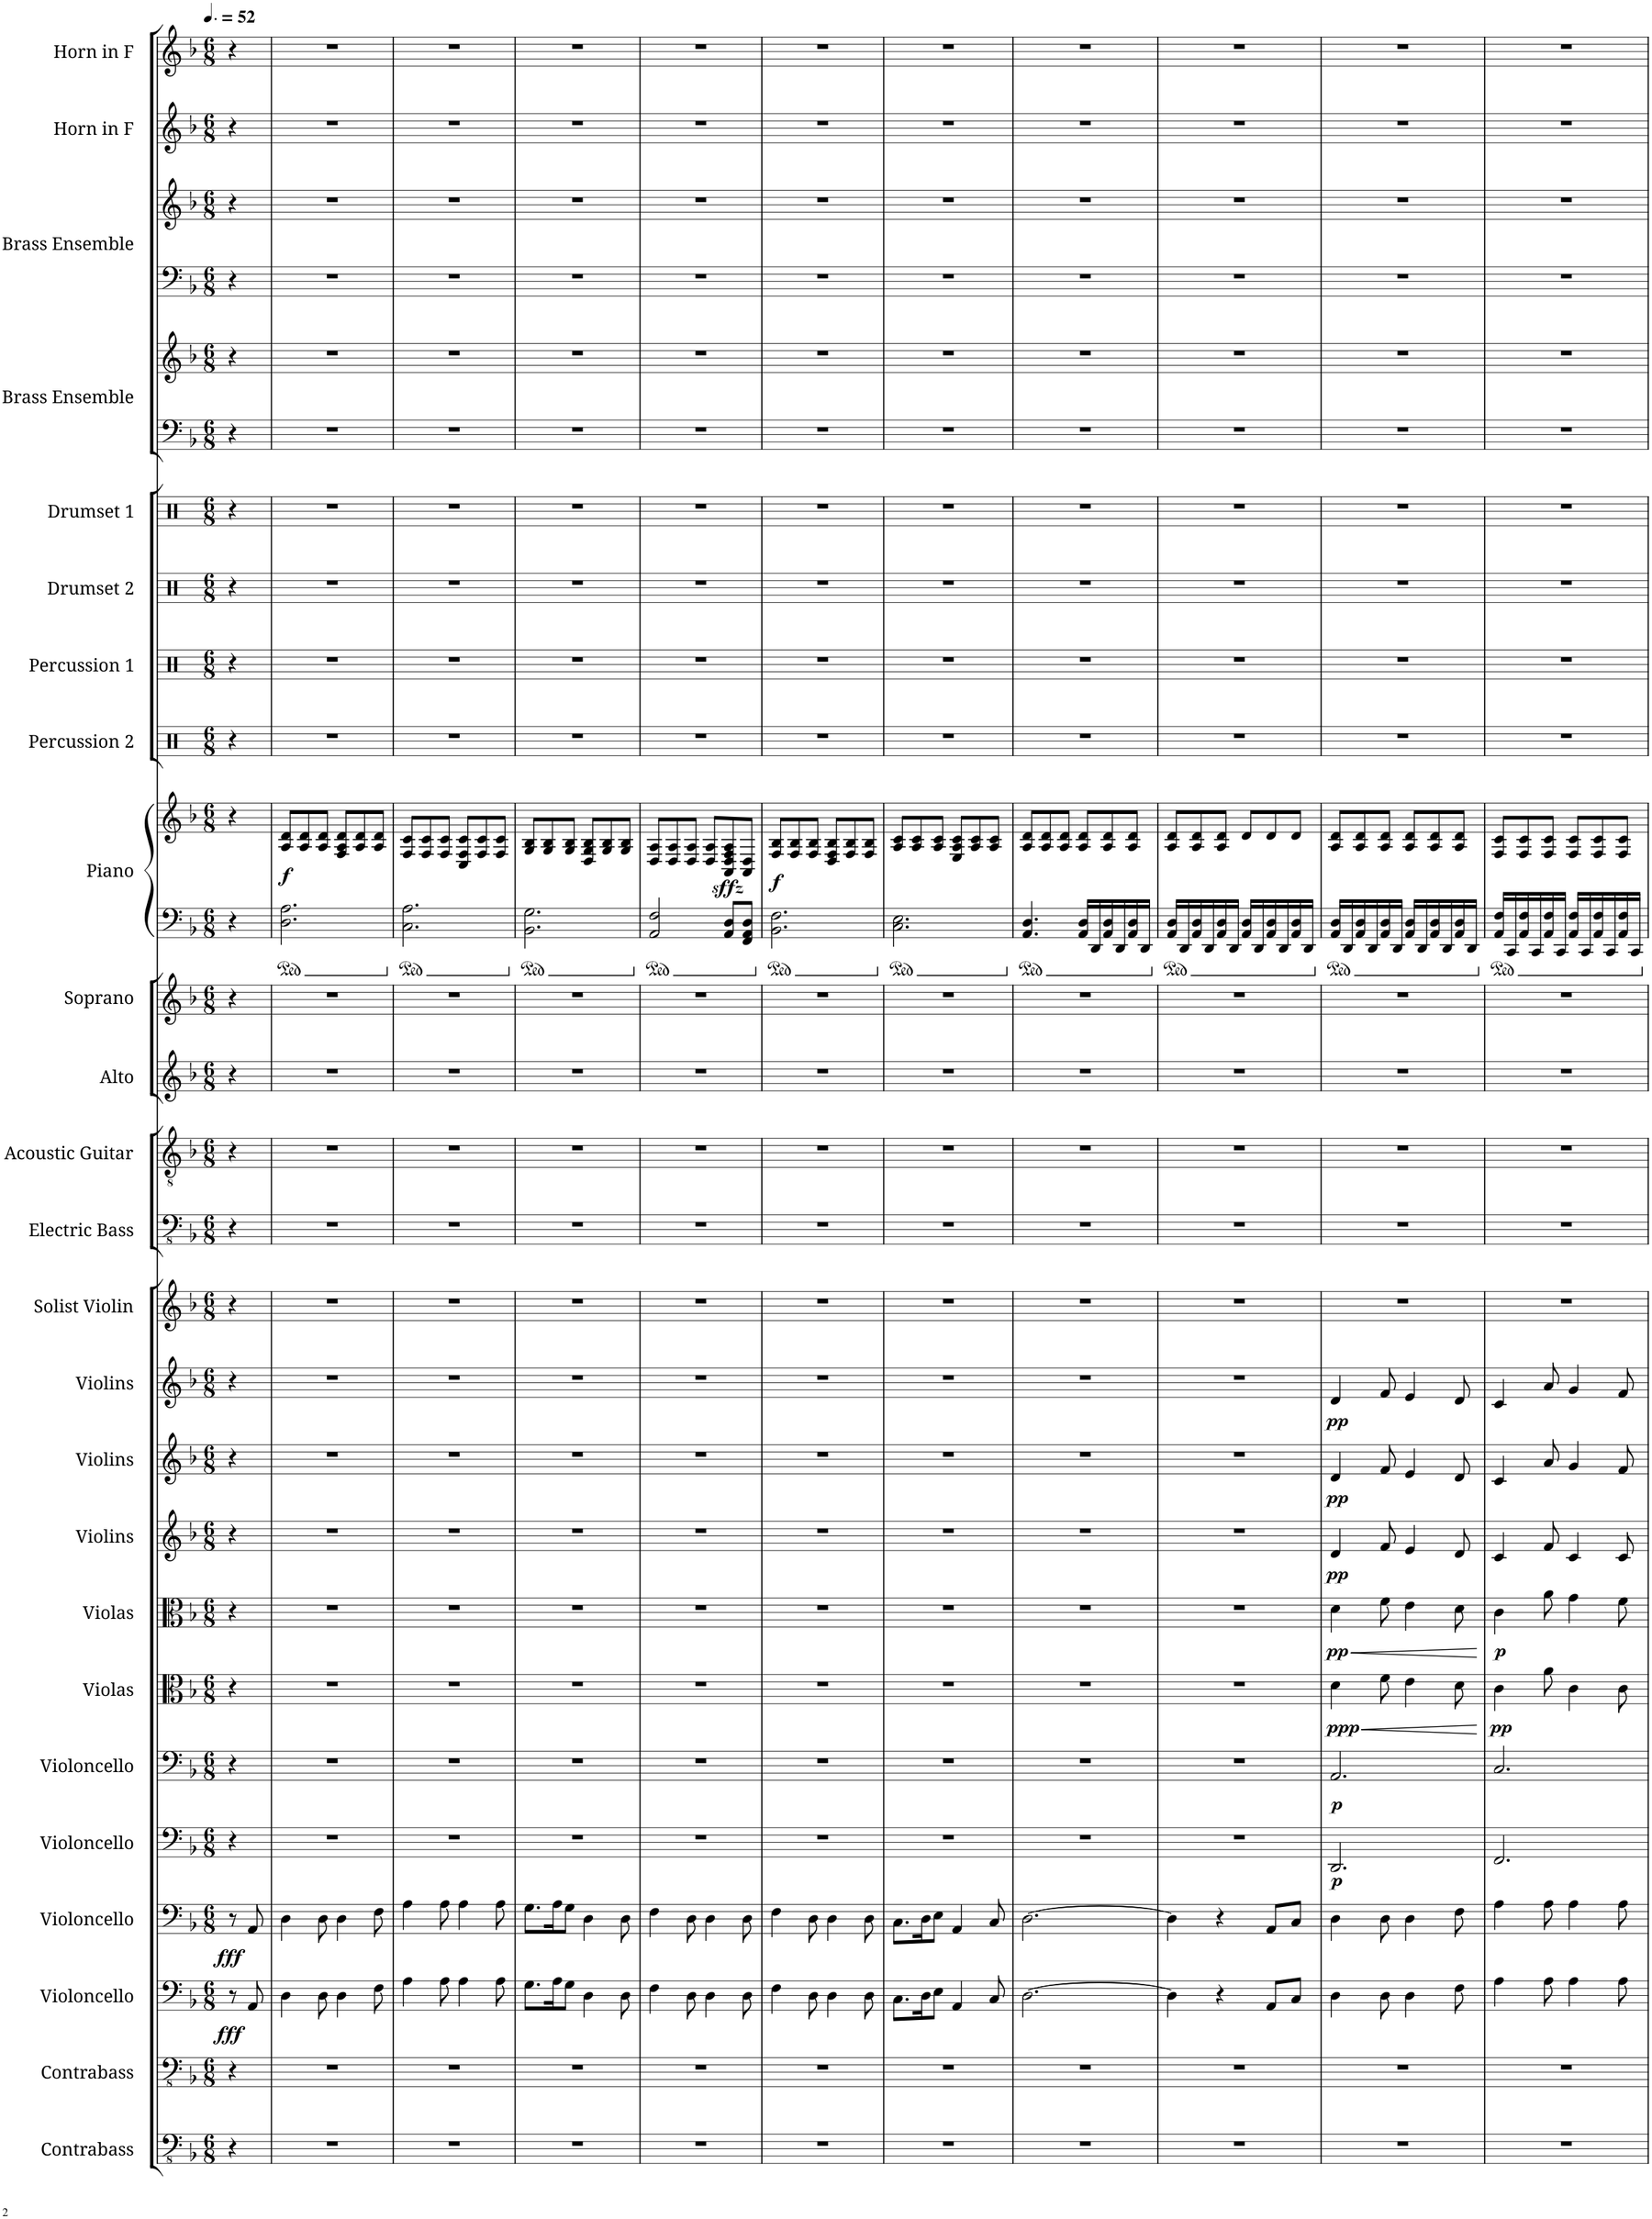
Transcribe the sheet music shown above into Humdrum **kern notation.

**kern	**kern	**kern	**dynam	**kern	**dynam	**kern	**dynam	**kern	**dynam	**kern	**dynam	**kern	**dynam	**kern	**dynam	**kern	**dynam	**kern	**dynam	**kern	**kern	**kern	**kern	**kern	**kern	**kern	**dynam	**kern	**kern	**kern	**kern	**kern	**kern	**kern	**kern	**kern	**kern
*part25	*part24	*part23	*part23	*part22	*part22	*part21	*part21	*part20	*part20	*part19	*part19	*part18	*part18	*part17	*part17	*part16	*part16	*part15	*part15	*part14	*part13	*part12	*part11	*part10	*part9	*part9	*part9	*part8	*part7	*part6	*part5	*part4	*part4	*part3	*part3	*part2	*part1
*staff28	*staff27	*staff26	*staff26	*staff25	*staff25	*staff24	*staff24	*staff23	*staff23	*staff22	*staff22	*staff21	*staff21	*staff20	*staff20	*staff19	*staff19	*staff18	*staff18	*staff17	*staff16	*staff15	*staff14	*staff13	*staff12	*staff11	*staff11/12	*staff10	*staff9	*staff8	*staff7	*staff6	*staff5	*staff4	*staff3	*staff2	*staff1
*I"Contrabass	*I"Contrabass	*I"Violoncello	*	*I"Violoncello	*	*I"Violoncello	*	*I"Violoncello	*	*I"Violas	*	*I"Violas	*	*I"Violins	*	*I"Violins	*	*I"Violins	*	*I"Solist Violin	*I"Electric Bass	*I"Acoustic Guitar	*I"Alto	*I"Soprano	*I"Piano	*	*	*I"Percussion 2	*I"Percussion 1	*I"Drumset 2	*I"Drumset 1	*I"Brass Ensemble	*	*I"Brass Ensemble	*	*I"Horn in F	*I"Horn in F
*I'Cb.	*I'Cb.	*I'Vc.	*	*I'Vc.	*	*I'Vc.	*	*I'Vc.	*	*I'Vlas.	*	*I'Vlas.	*	*I'Vlns.	*	*I'Vlns.	*	*I'Vlns.	*	*I'Sol. Vln.	*I'El. B.	*I'Guit.	*I'A.	*I'S.	*I'Pno.	*	*	*I'Pcs. 2	*I'Pcs. 1	*I'Drs. 2	*I'Drs. 1	*I'Br. Ens.	*	*I'Br. Ens.	*	*	*
*clefFv4	*clefFv4	*clefF4	*	*clefF4	*	*clefF4	*	*clefF4	*	*clefC3	*	*clefC3	*	*clefG2	*	*clefG2	*	*clefG2	*	*clefG2	*clefFv4	*clefGv2	*clefG2	*clefG2	*clefF4	*clefG2	*	*clefX	*clefX	*clefX	*clefX	*clefF4	*clefG2	*clefF4	*clefG2	*clefG2	*clefG2
*ITrd7c12	*ITrd7c12	*	*	*	*	*	*	*	*	*	*	*	*	*	*	*	*	*	*	*	*	*	*	*	*	*	*	*	*	*	*	*	*	*	*	*ITrd4c7	*ITrd4c7
*k[b-]	*k[b-]	*k[b-]	*	*k[b-]	*	*k[b-]	*	*k[b-]	*	*k[b-]	*	*k[b-]	*	*k[b-]	*	*k[b-]	*	*k[b-]	*	*k[b-]	*k[b-]	*k[b-]	*k[b-]	*k[b-]	*k[b-]	*k[b-]	*	*k[]	*k[]	*k[]	*k[]	*k[b-]	*k[b-]	*k[b-]	*k[b-]	*k[b-]	*k[b-]
*M6/8	*M6/8	*M6/8	*	*M6/8	*	*M6/8	*	*M6/8	*	*M6/8	*	*M6/8	*	*M6/8	*	*M6/8	*	*M6/8	*	*M6/8	*M6/8	*M6/8	*M6/8	*M6/8	*M6/8	*M6/8	*	*M6/8	*M6/8	*M6/8	*M6/8	*M6/8	*M6/8	*M6/8	*M6/8	*M6/8	*M6/8
*MM78	*MM78	*MM78	*	*MM78	*	*MM78	*	*MM78	*	*MM78	*	*MM78	*	*MM78	*	*MM78	*	*MM78	*	*MM78	*MM78	*MM78	*MM78	*MM78	*MM78	*MM78	*	*MM78	*MM78	*MM78	*MM78	*MM78	*MM78	*MM78	*MM78	*MM78	*MM78
=1	=1	=1	=1	=1	=1	=1	=1	=1	=1	=1	=1	=1	=1	=1	=1	=1	=1	=1	=1	=1	=1	=1	=1	=1	=1	=1	=1	=1	=1	=1	=1	=1	=1	=1	=1	=1	=1
!	!	!	!LO:DY:b	!	!LO:DY:b	!	!	!	!	!	!	!	!	!	!	!	!	!	!	!	!	!	!	!	!	!	!	!	!	!	!	!	!	!	!	!	!
4r	4r	8r	fff	8r	fff	4r	.	4r	.	4r	.	4r	.	4r	.	4r	.	4r	.	4r	4r	4r	4r	4r	4r	4r	.	4r	4r	4r	4r	4r	4r	4r	4r	4r	4r
.	.	8AA/	.	8AA/	.	.	.	.	.	.	.	.	.	.	.	.	.	.	.	.	.	.	.	.	.	.	.	.	.	.	.	.	.	.	.	.	.
=2	=2	=2	=2	=2	=2	=2	=2	=2	=2	=2	=2	=2	=2	=2	=2	=2	=2	=2	=2	=2	=2	=2	=2	=2	=2	=2	=2	=2	=2	=2	=2	=2	=2	=2	=2	=2	=2
!	!	!	!	!	!	!	!	!	!	!	!	!	!	!	!	!	!	!	!	!	!	!	!	!	!	!	!LO:DY:b	!	!	!	!	!	!	!	!	!	!
2.r	2.r	4D\	.	4D\	.	2.r	.	2.r	.	2.r	.	2.r	.	2.r	.	2.r	.	2.r	.	2.r	2.r	2.r	2.r	2.r	2.D\ 2.A\	8A/ 8d/L	f	2.r	2.r	2.r	2.r	2.r	2.r	2.r	2.r	2.r	2.r
.	.	.	.	.	.	.	.	.	.	.	.	.	.	.	.	.	.	.	.	.	.	.	.	.	.	8A/ 8d/	.	.	.	.	.	.	.	.	.	.	.
.	.	8D\	.	8D\	.	.	.	.	.	.	.	.	.	.	.	.	.	.	.	.	.	.	.	.	.	8A/ 8d/J	.	.	.	.	.	.	.	.	.	.	.
.	.	4D\	.	4D\	.	.	.	.	.	.	.	.	.	.	.	.	.	.	.	.	.	.	.	.	.	8F/ 8A/ 8d/L	.	.	.	.	.	.	.	.	.	.	.
.	.	.	.	.	.	.	.	.	.	.	.	.	.	.	.	.	.	.	.	.	.	.	.	.	.	8A/ 8d/	.	.	.	.	.	.	.	.	.	.	.
.	.	8F\	.	8F\	.	.	.	.	.	.	.	.	.	.	.	.	.	.	.	.	.	.	.	.	.	8A/ 8d/J	.	.	.	.	.	.	.	.	.	.	.
=3	=3	=3	=3	=3	=3	=3	=3	=3	=3	=3	=3	=3	=3	=3	=3	=3	=3	=3	=3	=3	=3	=3	=3	=3	=3	=3	=3	=3	=3	=3	=3	=3	=3	=3	=3	=3	=3
2.r	2.r	4A\	.	4A\	.	2.r	.	2.r	.	2.r	.	2.r	.	2.r	.	2.r	.	2.r	.	2.r	2.r	2.r	2.r	2.r	2.C\ 2.A\	8F/ 8c/L	.	2.r	2.r	2.r	2.r	2.r	2.r	2.r	2.r	2.r	2.r
.	.	.	.	.	.	.	.	.	.	.	.	.	.	.	.	.	.	.	.	.	.	.	.	.	.	8F/ 8c/	.	.	.	.	.	.	.	.	.	.	.
.	.	8A\	.	8A\	.	.	.	.	.	.	.	.	.	.	.	.	.	.	.	.	.	.	.	.	.	8F/ 8c/J	.	.	.	.	.	.	.	.	.	.	.
.	.	4A\	.	4A\	.	.	.	.	.	.	.	.	.	.	.	.	.	.	.	.	.	.	.	.	.	8C/ 8F/ 8c/L	.	.	.	.	.	.	.	.	.	.	.
.	.	.	.	.	.	.	.	.	.	.	.	.	.	.	.	.	.	.	.	.	.	.	.	.	.	8F/ 8c/	.	.	.	.	.	.	.	.	.	.	.
.	.	8A\	.	8A\	.	.	.	.	.	.	.	.	.	.	.	.	.	.	.	.	.	.	.	.	.	8F/ 8c/J	.	.	.	.	.	.	.	.	.	.	.
=4	=4	=4	=4	=4	=4	=4	=4	=4	=4	=4	=4	=4	=4	=4	=4	=4	=4	=4	=4	=4	=4	=4	=4	=4	=4	=4	=4	=4	=4	=4	=4	=4	=4	=4	=4	=4	=4
2.r	2.r	8.G\L	.	8.G\L	.	2.r	.	2.r	.	2.r	.	2.r	.	2.r	.	2.r	.	2.r	.	2.r	2.r	2.r	2.r	2.r	2.BB-\ 2.G\	8G/ 8B-/L	.	2.r	2.r	2.r	2.r	2.r	2.r	2.r	2.r	2.r	2.r
.	.	.	.	.	.	.	.	.	.	.	.	.	.	.	.	.	.	.	.	.	.	.	.	.	.	8G/ 8B-/	.	.	.	.	.	.	.	.	.	.	.
.	.	16A\K	.	16A\K	.	.	.	.	.	.	.	.	.	.	.	.	.	.	.	.	.	.	.	.	.	.	.	.	.	.	.	.	.	.	.	.	.
.	.	8G\J	.	8G\J	.	.	.	.	.	.	.	.	.	.	.	.	.	.	.	.	.	.	.	.	.	8G/ 8B-/J	.	.	.	.	.	.	.	.	.	.	.
.	.	4D\	.	4D\	.	.	.	.	.	.	.	.	.	.	.	.	.	.	.	.	.	.	.	.	.	8D/ 8G/ 8B-/L	.	.	.	.	.	.	.	.	.	.	.
.	.	.	.	.	.	.	.	.	.	.	.	.	.	.	.	.	.	.	.	.	.	.	.	.	.	8G/ 8B-/	.	.	.	.	.	.	.	.	.	.	.
.	.	8D\	.	8D\	.	.	.	.	.	.	.	.	.	.	.	.	.	.	.	.	.	.	.	.	.	8G/ 8B-/J	.	.	.	.	.	.	.	.	.	.	.
=5	=5	=5	=5	=5	=5	=5	=5	=5	=5	=5	=5	=5	=5	=5	=5	=5	=5	=5	=5	=5	=5	=5	=5	=5	=5	=5	=5	=5	=5	=5	=5	=5	=5	=5	=5	=5	=5
2.r	2.r	4F\	.	4F\	.	2.r	.	2.r	.	2.r	.	2.r	.	2.r	.	2.r	.	2.r	.	2.r	2.r	2.r	2.r	2.r	2AA/ 2F/	8D/ 8A/L	.	2.r	2.r	2.r	2.r	2.r	2.r	2.r	2.r	2.r	2.r
.	.	.	.	.	.	.	.	.	.	.	.	.	.	.	.	.	.	.	.	.	.	.	.	.	.	8D/ 8A/	.	.	.	.	.	.	.	.	.	.	.
.	.	8D\	.	8D\	.	.	.	.	.	.	.	.	.	.	.	.	.	.	.	.	.	.	.	.	.	8D/ 8A/J	.	.	.	.	.	.	.	.	.	.	.
.	.	4D\	.	4D\	.	.	.	.	.	.	.	.	.	.	.	.	.	.	.	.	.	.	.	.	.	8D/ 8A/L	.	.	.	.	.	.	.	.	.	.	.
!	!	!	!	!	!	!	!	!	!	!	!	!	!	!	!	!	!	!	!	!	!	!	!	!	!	!	!LO:DY:b	!	!	!	!	!	!	!	!	!	!
.	.	.	.	.	.	.	.	.	.	.	.	.	.	.	.	.	.	.	.	.	.	.	.	.	8AA/ 8D/L	8AA/ 8D/ 8F/ 8A/	sffz	.	.	.	.	.	.	.	.	.	.
.	.	8D\	.	8D\	.	.	.	.	.	.	.	.	.	.	.	.	.	.	.	.	.	.	.	.	8FF/ 8AA/ 8D/J	8AA/ 8D/J	.	.	.	.	.	.	.	.	.	.	.
=6	=6	=6	=6	=6	=6	=6	=6	=6	=6	=6	=6	=6	=6	=6	=6	=6	=6	=6	=6	=6	=6	=6	=6	=6	=6	=6	=6	=6	=6	=6	=6	=6	=6	=6	=6	=6	=6
!	!	!	!	!	!	!	!	!	!	!	!	!	!	!	!	!	!	!	!	!	!	!	!	!	!	!	!LO:DY:b	!	!	!	!	!	!	!	!	!	!
2.r	2.r	4F\	.	4F\	.	2.r	.	2.r	.	2.r	.	2.r	.	2.r	.	2.r	.	2.r	.	2.r	2.r	2.r	2.r	2.r	2.BB-\ 2.F\	8F/ 8B-/L	f	2.r	2.r	2.r	2.r	2.r	2.r	2.r	2.r	2.r	2.r
.	.	.	.	.	.	.	.	.	.	.	.	.	.	.	.	.	.	.	.	.	.	.	.	.	.	8F/ 8B-/	.	.	.	.	.	.	.	.	.	.	.
.	.	8D\	.	8D\	.	.	.	.	.	.	.	.	.	.	.	.	.	.	.	.	.	.	.	.	.	8F/ 8B-/J	.	.	.	.	.	.	.	.	.	.	.
.	.	4D\	.	4D\	.	.	.	.	.	.	.	.	.	.	.	.	.	.	.	.	.	.	.	.	.	8D/ 8F/ 8B-/L	.	.	.	.	.	.	.	.	.	.	.
.	.	.	.	.	.	.	.	.	.	.	.	.	.	.	.	.	.	.	.	.	.	.	.	.	.	8F/ 8B-/	.	.	.	.	.	.	.	.	.	.	.
.	.	8D\	.	8D\	.	.	.	.	.	.	.	.	.	.	.	.	.	.	.	.	.	.	.	.	.	8F/ 8B-/J	.	.	.	.	.	.	.	.	.	.	.
=7	=7	=7	=7	=7	=7	=7	=7	=7	=7	=7	=7	=7	=7	=7	=7	=7	=7	=7	=7	=7	=7	=7	=7	=7	=7	=7	=7	=7	=7	=7	=7	=7	=7	=7	=7	=7	=7
2.r	2.r	8.C\L	.	8.C\L	.	2.r	.	2.r	.	2.r	.	2.r	.	2.r	.	2.r	.	2.r	.	2.r	2.r	2.r	2.r	2.r	2.C\ 2.E\	8A/ 8c/L	.	2.r	2.r	2.r	2.r	2.r	2.r	2.r	2.r	2.r	2.r
.	.	.	.	.	.	.	.	.	.	.	.	.	.	.	.	.	.	.	.	.	.	.	.	.	.	8A/ 8c/	.	.	.	.	.	.	.	.	.	.	.
.	.	16D\K	.	16D\K	.	.	.	.	.	.	.	.	.	.	.	.	.	.	.	.	.	.	.	.	.	.	.	.	.	.	.	.	.	.	.	.	.
.	.	8E\J	.	8E\J	.	.	.	.	.	.	.	.	.	.	.	.	.	.	.	.	.	.	.	.	.	8A/ 8c/J	.	.	.	.	.	.	.	.	.	.	.
.	.	4AA/	.	4AA/	.	.	.	.	.	.	.	.	.	.	.	.	.	.	.	.	.	.	.	.	.	8E/ 8A/ 8c/L	.	.	.	.	.	.	.	.	.	.	.
.	.	.	.	.	.	.	.	.	.	.	.	.	.	.	.	.	.	.	.	.	.	.	.	.	.	8A/ 8c/	.	.	.	.	.	.	.	.	.	.	.
.	.	8C/	.	8C/	.	.	.	.	.	.	.	.	.	.	.	.	.	.	.	.	.	.	.	.	.	8A/ 8c/J	.	.	.	.	.	.	.	.	.	.	.
=8	=8	=8	=8	=8	=8	=8	=8	=8	=8	=8	=8	=8	=8	=8	=8	=8	=8	=8	=8	=8	=8	=8	=8	=8	=8	=8	=8	=8	=8	=8	=8	=8	=8	=8	=8	=8	=8
2.r	2.r	[2.D\	.	[2.D\	.	2.r	.	2.r	.	2.r	.	2.r	.	2.r	.	2.r	.	2.r	.	2.r	2.r	2.r	2.r	2.r	4.AA/ 4.D/	8A/ 8d/L	.	2.r	2.r	2.r	2.r	2.r	2.r	2.r	2.r	2.r	2.r
.	.	.	.	.	.	.	.	.	.	.	.	.	.	.	.	.	.	.	.	.	.	.	.	.	.	8A/ 8d/	.	.	.	.	.	.	.	.	.	.	.
.	.	.	.	.	.	.	.	.	.	.	.	.	.	.	.	.	.	.	.	.	.	.	.	.	.	8A/ 8d/J	.	.	.	.	.	.	.	.	.	.	.
.	.	.	.	.	.	.	.	.	.	.	.	.	.	.	.	.	.	.	.	.	.	.	.	.	16AA/ 16D/LL	8A/ 8d/L	.	.	.	.	.	.	.	.	.	.	.
.	.	.	.	.	.	.	.	.	.	.	.	.	.	.	.	.	.	.	.	.	.	.	.	.	16DD/	.	.	.	.	.	.	.	.	.	.	.	.
.	.	.	.	.	.	.	.	.	.	.	.	.	.	.	.	.	.	.	.	.	.	.	.	.	16AA/ 16D/	8A/ 8d/	.	.	.	.	.	.	.	.	.	.	.
.	.	.	.	.	.	.	.	.	.	.	.	.	.	.	.	.	.	.	.	.	.	.	.	.	16DD/	.	.	.	.	.	.	.	.	.	.	.	.
.	.	.	.	.	.	.	.	.	.	.	.	.	.	.	.	.	.	.	.	.	.	.	.	.	16AA/ 16D/	8A/ 8d/J	.	.	.	.	.	.	.	.	.	.	.
.	.	.	.	.	.	.	.	.	.	.	.	.	.	.	.	.	.	.	.	.	.	.	.	.	16DD/JJ	.	.	.	.	.	.	.	.	.	.	.	.
=9	=9	=9	=9	=9	=9	=9	=9	=9	=9	=9	=9	=9	=9	=9	=9	=9	=9	=9	=9	=9	=9	=9	=9	=9	=9	=9	=9	=9	=9	=9	=9	=9	=9	=9	=9	=9	=9
2.r	2.r	4D\]	.	4D\]	.	2.r	.	2.r	.	2.r	.	2.r	.	2.r	.	2.r	.	2.r	.	2.r	2.r	2.r	2.r	2.r	16AA/ 16D/LL	8A/ 8d/L	.	2.r	2.r	2.r	2.r	2.r	2.r	2.r	2.r	2.r	2.r
.	.	.	.	.	.	.	.	.	.	.	.	.	.	.	.	.	.	.	.	.	.	.	.	.	16DD/	.	.	.	.	.	.	.	.	.	.	.	.
.	.	.	.	.	.	.	.	.	.	.	.	.	.	.	.	.	.	.	.	.	.	.	.	.	16AA/ 16D/	8A/ 8d/	.	.	.	.	.	.	.	.	.	.	.
.	.	.	.	.	.	.	.	.	.	.	.	.	.	.	.	.	.	.	.	.	.	.	.	.	16DD/	.	.	.	.	.	.	.	.	.	.	.	.
.	.	4r	.	4r	.	.	.	.	.	.	.	.	.	.	.	.	.	.	.	.	.	.	.	.	16AA/ 16D/	8A/ 8d/J	.	.	.	.	.	.	.	.	.	.	.
.	.	.	.	.	.	.	.	.	.	.	.	.	.	.	.	.	.	.	.	.	.	.	.	.	16DD/JJ	.	.	.	.	.	.	.	.	.	.	.	.
.	.	.	.	.	.	.	.	.	.	.	.	.	.	.	.	.	.	.	.	.	.	.	.	.	16AA/ 16D/LL	8d/L	.	.	.	.	.	.	.	.	.	.	.
.	.	.	.	.	.	.	.	.	.	.	.	.	.	.	.	.	.	.	.	.	.	.	.	.	16DD/	.	.	.	.	.	.	.	.	.	.	.	.
.	.	8AA/L	.	8AA/L	.	.	.	.	.	.	.	.	.	.	.	.	.	.	.	.	.	.	.	.	16AA/ 16D/	8d/	.	.	.	.	.	.	.	.	.	.	.
.	.	.	.	.	.	.	.	.	.	.	.	.	.	.	.	.	.	.	.	.	.	.	.	.	16DD/	.	.	.	.	.	.	.	.	.	.	.	.
.	.	8C/J	.	8C/J	.	.	.	.	.	.	.	.	.	.	.	.	.	.	.	.	.	.	.	.	16AA/ 16D/	8d/J	.	.	.	.	.	.	.	.	.	.	.
.	.	.	.	.	.	.	.	.	.	.	.	.	.	.	.	.	.	.	.	.	.	.	.	.	16DD/JJ	.	.	.	.	.	.	.	.	.	.	.	.
=10	=10	=10	=10	=10	=10	=10	=10	=10	=10	=10	=10	=10	=10	=10	=10	=10	=10	=10	=10	=10	=10	=10	=10	=10	=10	=10	=10	=10	=10	=10	=10	=10	=10	=10	=10	=10	=10
!	!	!	!	!	!	!	!LO:DY:b	!	!LO:DY:b	!	!LO:HP:b	!	!LO:HP:b	!	!	!	!	!	!	!	!	!	!	!	!	!	!	!	!	!	!	!	!	!	!	!	!
!	!	!	!	!	!	!	!	!	!	!	!LO:DY:n=1:b	!	!LO:DY:n=1:b	!	!LO:DY:b	!	!LO:DY:b	!	!LO:DY:b	!	!	!	!	!	!	!	!	!	!	!	!	!	!	!	!	!	!
2.r	2.r	4D\	.	4D\	.	2.DD/	p	2.AA/	p	4d\	< ppp	4d\	< pp	4d/	pp	4d/	pp	4d/	pp	2.r	2.r	2.r	2.r	2.r	16AA/ 16D/LL	8A/ 8d/L	.	2.r	2.r	2.r	2.r	2.r	2.r	2.r	2.r	2.r	2.r
.	.	.	.	.	.	.	.	.	.	.	.	.	.	.	.	.	.	.	.	.	.	.	.	.	16DD/	.	.	.	.	.	.	.	.	.	.	.	.
.	.	.	.	.	.	.	.	.	.	.	.	.	.	.	.	.	.	.	.	.	.	.	.	.	16AA/ 16D/	8A/ 8d/	.	.	.	.	.	.	.	.	.	.	.
.	.	.	.	.	.	.	.	.	.	.	.	.	.	.	.	.	.	.	.	.	.	.	.	.	16DD/	.	.	.	.	.	.	.	.	.	.	.	.
.	.	8D\	.	8D\	.	.	.	.	.	8f\	.	8f\	.	8f/	.	8f/	.	8f/	.	.	.	.	.	.	16AA/ 16D/	8A/ 8d/J	.	.	.	.	.	.	.	.	.	.	.
.	.	.	.	.	.	.	.	.	.	.	.	.	.	.	.	.	.	.	.	.	.	.	.	.	16DD/JJ	.	.	.	.	.	.	.	.	.	.	.	.
.	.	4D\	.	4D\	.	.	.	.	.	4e\	.	4e\	.	4e/	.	4e/	.	4e/	.	.	.	.	.	.	16AA/ 16D/LL	8A/ 8d/L	.	.	.	.	.	.	.	.	.	.	.
.	.	.	.	.	.	.	.	.	.	.	.	.	.	.	.	.	.	.	.	.	.	.	.	.	16DD/	.	.	.	.	.	.	.	.	.	.	.	.
.	.	.	.	.	.	.	.	.	.	.	.	.	.	.	.	.	.	.	.	.	.	.	.	.	16AA/ 16D/	8A/ 8d/	.	.	.	.	.	.	.	.	.	.	.
.	.	.	.	.	.	.	.	.	.	.	.	.	.	.	.	.	.	.	.	.	.	.	.	.	16DD/	.	.	.	.	.	.	.	.	.	.	.	.
.	.	8F\	.	8F\	.	.	.	.	.	8d\	.	8d\	.	8d/	.	8d/	.	8d/	.	.	.	.	.	.	16AA/ 16D/	8A/ 8d/J	.	.	.	.	.	.	.	.	.	.	.
.	.	.	.	.	.	.	.	.	.	.	.	.	.	.	.	.	.	.	.	.	.	.	.	.	16DD/JJ	.	.	.	.	.	.	.	.	.	.	.	.
.	.	.	.	.	.	.	.	.	.	.	[	.	[	.	.	.	.	.	.	.	.	.	.	.	.	.	.	.	.	.	.	.	.	.	.	.	.
=11	=11	=11	=11	=11	=11	=11	=11	=11	=11	=11	=11	=11	=11	=11	=11	=11	=11	=11	=11	=11	=11	=11	=11	=11	=11	=11	=11	=11	=11	=11	=11	=11	=11	=11	=11	=11	=11
!	!	!	!	!	!	!	!	!	!	!	!LO:DY:b	!	!LO:DY:b	!	!	!	!	!	!	!	!	!	!	!	!	!	!	!	!	!	!	!	!	!	!	!	!
2.r	2.r	4A\	.	4A\	.	2.FF/	.	2.C/	.	4c\	pp	4c\	p	4c/	.	4c/	.	4c/	.	2.r	2.r	2.r	2.r	2.r	16AA/ 16F/LL	8F/ 8c/L	.	2.r	2.r	2.r	2.r	2.r	2.r	2.r	2.r	2.r	2.r
.	.	.	.	.	.	.	.	.	.	.	.	.	.	.	.	.	.	.	.	.	.	.	.	.	16CC/	.	.	.	.	.	.	.	.	.	.	.	.
.	.	.	.	.	.	.	.	.	.	.	.	.	.	.	.	.	.	.	.	.	.	.	.	.	16AA/ 16F/	8F/ 8c/	.	.	.	.	.	.	.	.	.	.	.
.	.	.	.	.	.	.	.	.	.	.	.	.	.	.	.	.	.	.	.	.	.	.	.	.	16CC/	.	.	.	.	.	.	.	.	.	.	.	.
.	.	8A\	.	8A\	.	.	.	.	.	8a\	.	8a\	.	8f/	.	8a/	.	8a/	.	.	.	.	.	.	16AA/ 16F/	8F/ 8c/J	.	.	.	.	.	.	.	.	.	.	.
.	.	.	.	.	.	.	.	.	.	.	.	.	.	.	.	.	.	.	.	.	.	.	.	.	16CC/JJ	.	.	.	.	.	.	.	.	.	.	.	.
.	.	4A\	.	4A\	.	.	.	.	.	4c\	.	4g\	.	4c/	.	4g/	.	4g/	.	.	.	.	.	.	16AA/ 16F/LL	8F/ 8c/L	.	.	.	.	.	.	.	.	.	.	.
.	.	.	.	.	.	.	.	.	.	.	.	.	.	.	.	.	.	.	.	.	.	.	.	.	16CC/	.	.	.	.	.	.	.	.	.	.	.	.
.	.	.	.	.	.	.	.	.	.	.	.	.	.	.	.	.	.	.	.	.	.	.	.	.	16AA/ 16F/	8F/ 8c/	.	.	.	.	.	.	.	.	.	.	.
.	.	.	.	.	.	.	.	.	.	.	.	.	.	.	.	.	.	.	.	.	.	.	.	.	16CC/	.	.	.	.	.	.	.	.	.	.	.	.
.	.	8A\	.	8A\	.	.	.	.	.	8c\	.	8f\	.	8c/	.	8f/	.	8f/	.	.	.	.	.	.	16AA/ 16F/	8F/ 8c/J	.	.	.	.	.	.	.	.	.	.	.
.	.	.	.	.	.	.	.	.	.	.	.	.	.	.	.	.	.	.	.	.	.	.	.	.	16CC/JJ	.	.	.	.	.	.	.	.	.	.	.	.
=	=	=	=	=	=	=	=	=	=	=	=	=	=	=	=	=	=	=	=	=	=	=	=	=	=	=	=	=	=	=	=	=	=	=	=	=	=
*-	*-	*-	*-	*-	*-	*-	*-	*-	*-	*-	*-	*-	*-	*-	*-	*-	*-	*-	*-	*-	*-	*-	*-	*-	*-	*-	*-	*-	*-	*-	*-	*-	*-	*-	*-	*-	*-
